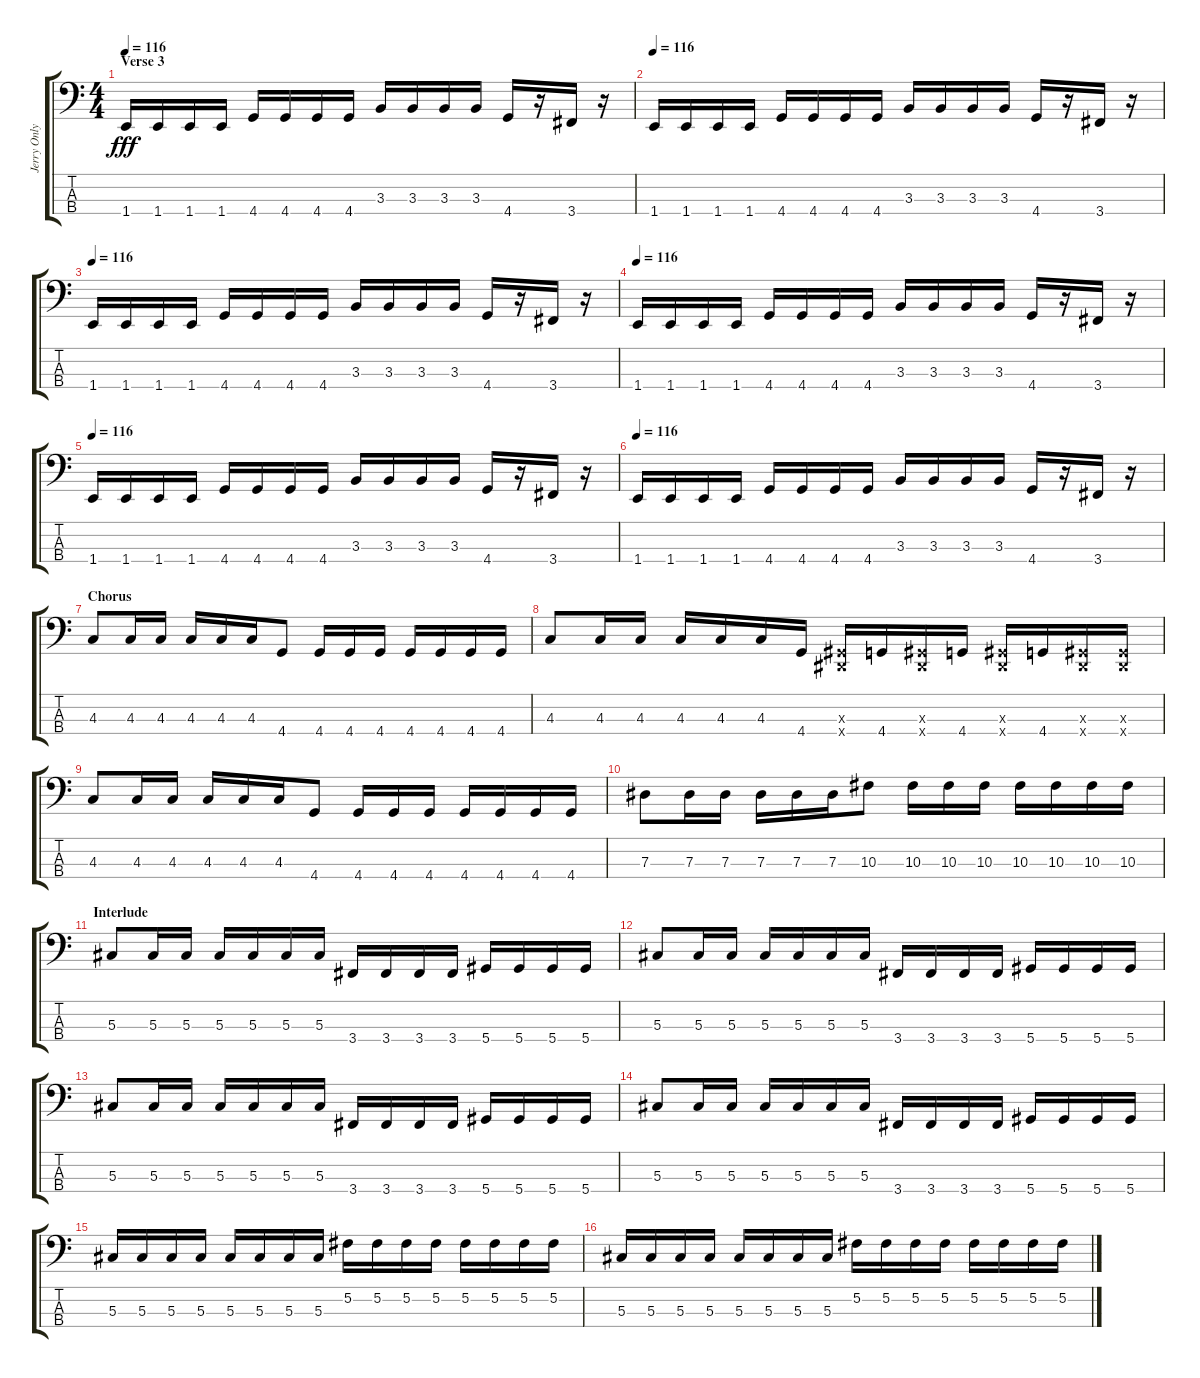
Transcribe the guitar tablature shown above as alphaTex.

\track ("Jerry Only" "Jerry Only") {instrument electricbasspick}
\staff {score tabs}
\tuning (Gb2 Db2 Ab1 Eb1) {hide}
\ts (4 4)
\section ("" "Verse 3")
\tempo 116
\clef f4
\ks c
1.4.16{dy fff} 1.4.16 1.4.16 1.4.16 4.4.16 4.4.16 4.4.16 4.4.16 3.3.16 3.3.16 3.3.16 3.3.16 4.4.16 r.16 3.4.16 r.16 |
\tempo 116
1.4.16 1.4.16 1.4.16 1.4.16 4.4.16 4.4.16 4.4.16 4.4.16 3.3.16 3.3.16 3.3.16 3.3.16 4.4.16 r.16 3.4.16 r.16 |
\tempo 116
1.4.16 1.4.16 1.4.16 1.4.16 4.4.16 4.4.16 4.4.16 4.4.16 3.3.16 3.3.16 3.3.16 3.3.16 4.4.16 r.16 3.4.16 r.16 |
\tempo 116
1.4.16 1.4.16 1.4.16 1.4.16 4.4.16 4.4.16 4.4.16 4.4.16 3.3.16 3.3.16 3.3.16 3.3.16 4.4.16 r.16 3.4.16 r.16 |
\tempo 116
1.4.16 1.4.16 1.4.16 1.4.16 4.4.16 4.4.16 4.4.16 4.4.16 3.3.16 3.3.16 3.3.16 3.3.16 4.4.16 r.16 3.4.16 r.16 |
\tempo 116
1.4.16 1.4.16 1.4.16 1.4.16 4.4.16 4.4.16 4.4.16 4.4.16 3.3.16 3.3.16 3.3.16 3.3.16 4.4.16 r.16 3.4.16 r.16 |
\section ("" "Chorus")
4.3.8 4.3.16 4.3.16 4.3.16 4.3.16 4.3.16 4.4.8 4.4.16 4.4.16 4.4.16 4.4.16 4.4.16 4.4.16 4.4.16 |
4.3.8 4.3.16 4.3.16 4.3.16 4.3.16 4.3.16 4.4.16 (0.3{x} 0.4{x}).16 4.4.16 (0.3{x} 0.4{x}).16 4.4.16 (0.3{x} 0.4{x}).16 4.4.16 (0.3{x} 0.4{x}).16 (0.3{x} 0.4{x}).16 |
4.3.8 4.3.16 4.3.16 4.3.16 4.3.16 4.3.16 4.4.8 4.4.16 4.4.16 4.4.16 4.4.16 4.4.16 4.4.16 4.4.16 |
7.3.8 7.3.16 7.3.16 7.3.16 7.3.16 7.3.16 10.3.8 10.3.16 10.3.16 10.3.16 10.3.16 10.3.16 10.3.16 10.3.16 |
\section ("" "Interlude")
5.3.8 5.3.16 5.3.16 5.3.16 5.3.16 5.3.16 5.3.16 3.4.16 3.4.16 3.4.16 3.4.16 5.4.16 5.4.16 5.4.16 5.4.16 |
5.3.8 5.3.16 5.3.16 5.3.16 5.3.16 5.3.16 5.3.16 3.4.16 3.4.16 3.4.16 3.4.16 5.4.16 5.4.16 5.4.16 5.4.16 |
5.3.8 5.3.16 5.3.16 5.3.16 5.3.16 5.3.16 5.3.16 3.4.16 3.4.16 3.4.16 3.4.16 5.4.16 5.4.16 5.4.16 5.4.16 |
5.3.8 5.3.16 5.3.16 5.3.16 5.3.16 5.3.16 5.3.16 3.4.16 3.4.16 3.4.16 3.4.16 5.4.16 5.4.16 5.4.16 5.4.16 |
5.3.16 5.3.16 5.3.16 5.3.16 5.3.16 5.3.16 5.3.16 5.3.16 5.2.16 5.2.16 5.2.16 5.2.16 5.2.16 5.2.16 5.2.16 5.2.16 |
5.3.16 5.3.16 5.3.16 5.3.16 5.3.16 5.3.16 5.3.16 5.3.16 5.2.16 5.2.16 5.2.16 5.2.16 5.2.16 5.2.16 5.2.16 5.2.16
